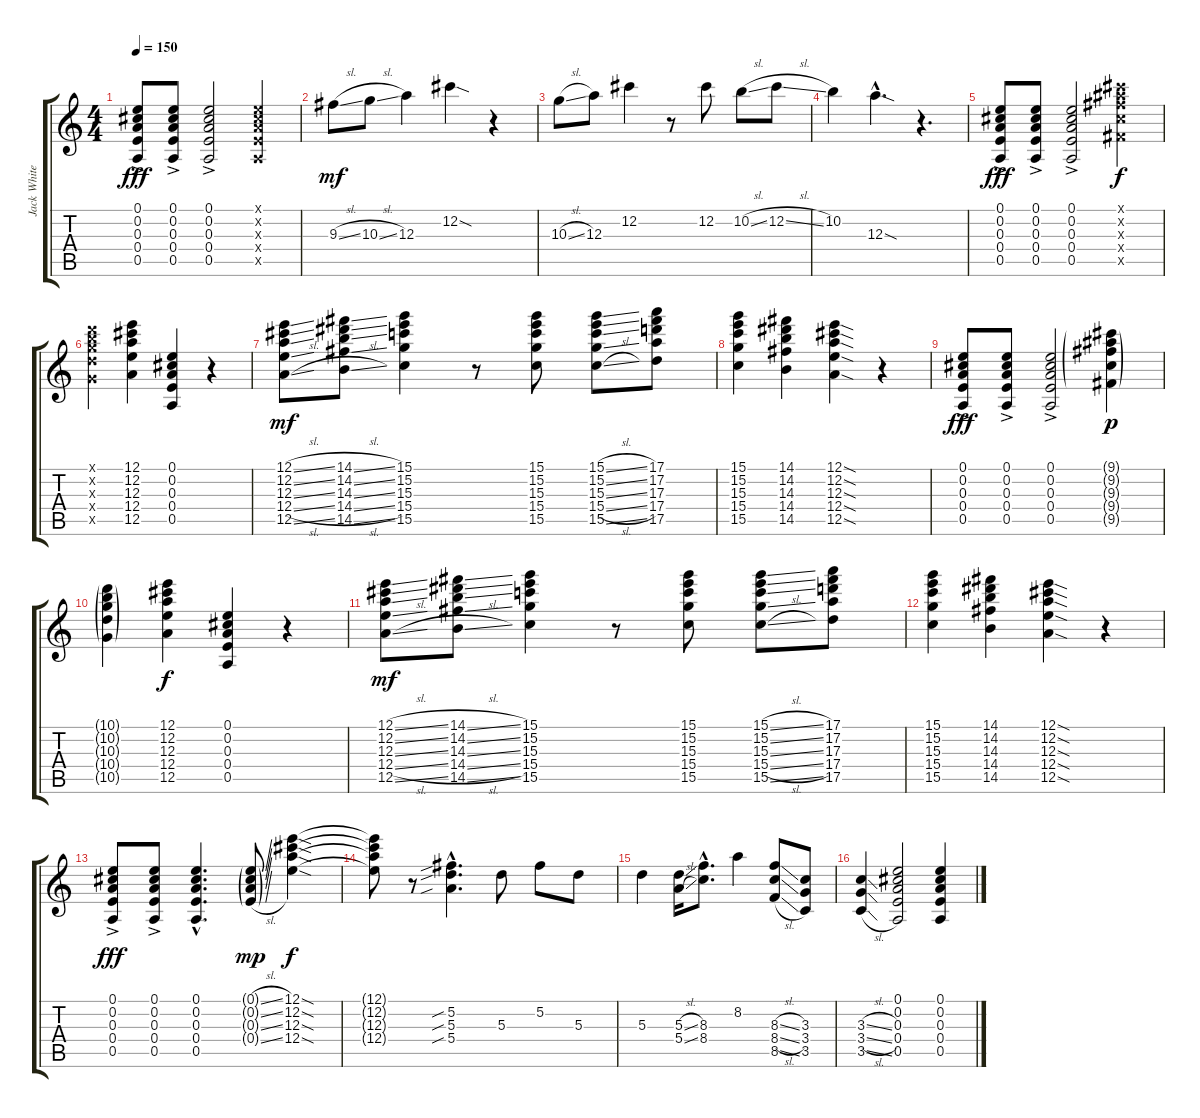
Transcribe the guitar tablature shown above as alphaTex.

\track ("Jack White (Open A)" "Jack White") {instrument overdrivenguitar}
\staff {score tabs}
\tuning (E4 Db4 A3 E3 A2 E2) {hide}
\ts (4 4)
\tempo 150
\clef g2
\ks c
(0.1{ac} 0.2{ac} 0.3{ac} 0.4{ac} 0.5{ac}).8{dy fff} (0.1{ac} 0.2{ac} 0.3{ac} 0.4{ac} 0.5{ac}).8 (0.1{ac} 0.2{ac} 0.3{ac} 0.4{ac} 0.5{ac}).2 (0.1{x} 0.2{x} 0.3{x} 0.4{x} 0.5{x}).4 |
9.3{sl}.8{dy mf} 10.3{sl}.8 12.3.4 12.2{sod}.4 r.4 |
10.3{sl}.8 12.3.8 12.2.4 r.8 12.2.8 10.2{sl}.8 12.2{sl}.8 |
10.2.4 12.3{sod hac}.4{d} r.4{d} |
(0.1{ac} 0.2{ac} 0.3{ac} 0.4{ac} 0.5{ac}).8{dy fff} (0.1{ac} 0.2{ac} 0.3{ac} 0.4{ac} 0.5{ac}).8 (0.1{ac} 0.2{ac} 0.3{ac} 0.4{ac} 0.5{ac}).2 (9.1{x} 9.2{x} 9.3{x} 9.4{x} 9.5{x}).4{dy f} |
(10.1{x} 10.2{x} 10.3{x} 10.4{x} 10.5{x}).4 (12.1 12.2 12.3 12.4 12.5).4 (0.1 0.2 0.3 0.4 0.5).4 r.4 |
(12.1{sl} 12.2{sl} 12.3{sl} 12.4{sl} 12.5{sl}).8{dy mf} (14.1{sl} 14.2{sl} 14.3{sl} 14.4{sl} 14.5{sl}).8 (15.1 15.2 15.3 15.4 15.5).4 r.8 (15.1 15.2 15.3 15.4 15.5).8 (15.1{sl} 15.2{sl} 15.3{sl} 15.4{sl} 15.5{sl}).8 (17.1 17.2 17.3 17.4 17.5).8 |
(15.1 15.2 15.3 15.4 15.5).4 (14.1 14.2 14.3 14.4 14.5).4 (12.1{sod} 12.2{sod} 12.3{sod} 12.4{sod} 12.5{sod}).4 r.4 |
(0.1{ac} 0.2{ac} 0.3{ac} 0.4{ac} 0.5{ac}).8{dy fff} (0.1{ac} 0.2{ac} 0.3{ac} 0.4{ac} 0.5{ac}).8 (0.1{ac} 0.2{ac} 0.3{ac} 0.4{ac} 0.5{ac}).2 (9.1{g} 9.2{g} 9.3{g} 9.4{g} 9.5{g}).4{dy p} |
(10.1{g} 10.2{g} 10.3{g} 10.4{g} 10.5{g}).4 (12.1 12.2 12.3 12.4 12.5).4{dy f} (0.1 0.2 0.3 0.4 0.5).4 r.4 |
(12.1{sl} 12.2{sl} 12.3{sl} 12.4{sl} 12.5{sl}).8{dy mf} (14.1{sl} 14.2{sl} 14.3{sl} 14.4{sl} 14.5{sl}).8 (15.1 15.2 15.3 15.4 15.5).4 r.8 (15.1 15.2 15.3 15.4 15.5).8 (15.1{sl} 15.2{sl} 15.3{sl} 15.4{sl} 15.5{sl}).8 (17.1 17.2 17.3 17.4 17.5).8 |
(15.1 15.2 15.3 15.4 15.5).4 (14.1 14.2 14.3 14.4 14.5).4 (12.1{sod} 12.2{sod} 12.3{sod} 12.4{sod} 12.5{sod}).4 r.4 |
(0.1{ac} 0.2{ac} 0.3{ac} 0.4{ac} 0.5{ac}).8{dy fff} (0.1{ac} 0.2{ac} 0.3{ac} 0.4{ac} 0.5{ac}).8 (0.1{hac} 0.2{hac} 0.3{hac} 0.4{hac} 0.5{hac}).4{d} (0.1{sl g} 0.2{sl g} 0.3{sl g} 0.4{sl g}).8{dy mp} (12.1{sod} 12.2{sod} 12.3{sod} 12.4{sod}).4{dy f} |
(12.1{t} 12.2{t} 12.3{t} 12.4{t}).8 r.8 (5.2{sib hac} 5.3{sib hac} 5.4{sib hac}).4{d} 5.3.8 5.2.8 5.3.8 |
5.3.4 (5.3{sl} 5.4{sl}).16 (8.3{hac} 8.4{hac}).8{d} 8.2.4 (8.3{sl} 8.4{sl} 8.5{sl}).8 (3.3 3.4 3.5).8 |
(3.3{sl} 3.4{sl} 3.5{sl}).4 (0.1 0.2 0.3 0.4 0.5).2 (0.1 0.2 0.3 0.4 0.5).4
